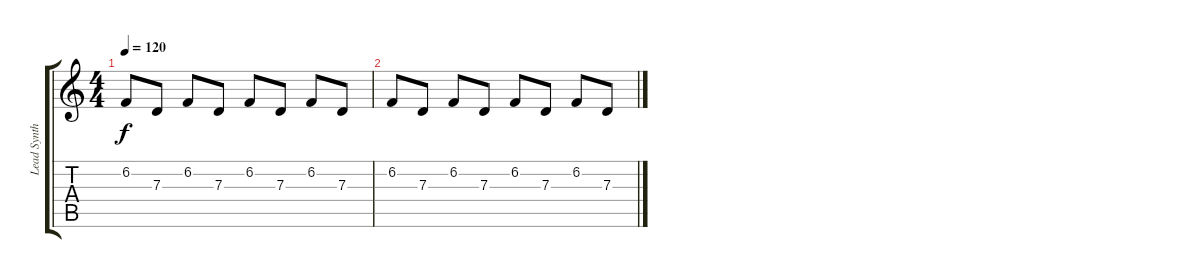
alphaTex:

\track ("Lead Synth Left Ch." "Lead Synth") {instrument churchorgan}
\staff {score tabs}
\tuning (E4 B3 G3 D3 A2 E2) {hide}
\ts (4 4)
\tempo 120
\clef g2
\ks c
6.2.8{dy f volume 2 balance 16} 7.3.8 6.2.8{balance 0} 7.3.8 6.2.8{balance 16} 7.3.8 6.2.8{balance 0} 7.3.8 |
6.2.8{balance 8} 7.3.8 6.2.8 7.3.8 6.2.8 7.3.8 6.2.8 7.3.8
